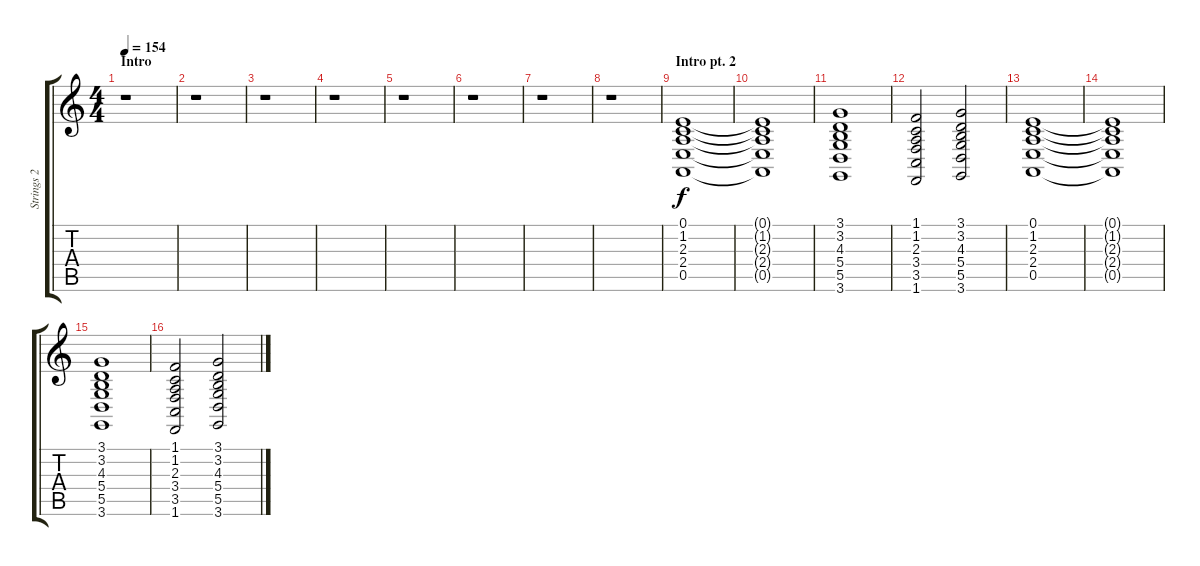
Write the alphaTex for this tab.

\track ("Strings 2" "Strings 2") {instrument stringensemble1}
\staff {score tabs}
\tuning (E4 B3 G3 D3 A2 E2) {hide}
\ts (4 4)
\section ("" "Intro")
\tempo 154
\clef g2
\ks c
r.1{dy f instrument stringensemble1} |
r.1 |
r.1 |
r.1 |
r.1 |
r.1 |
r.1 |
r.1 |
\section ("" "Intro pt. 2")
(0.1 1.2 2.3 2.4 0.5).1 |
(0.1{t} 1.2{t} 2.3{t} 2.4{t} 0.5{t}).1 |
(3.1 3.2 4.3 5.4 5.5 3.6).1 |
(1.1 1.2 2.3 3.4 3.5 1.6).2 (3.1 3.2 4.3 5.4 5.5 3.6).2 |
(0.1 1.2 2.3 2.4 0.5).1 |
(0.1{t} 1.2{t} 2.3{t} 2.4{t} 0.5{t}).1 |
(3.1 3.2 4.3 5.4 5.5 3.6).1 |
(1.1 1.2 2.3 3.4 3.5 1.6).2 (3.1 3.2 4.3 5.4 5.5 3.6).2
